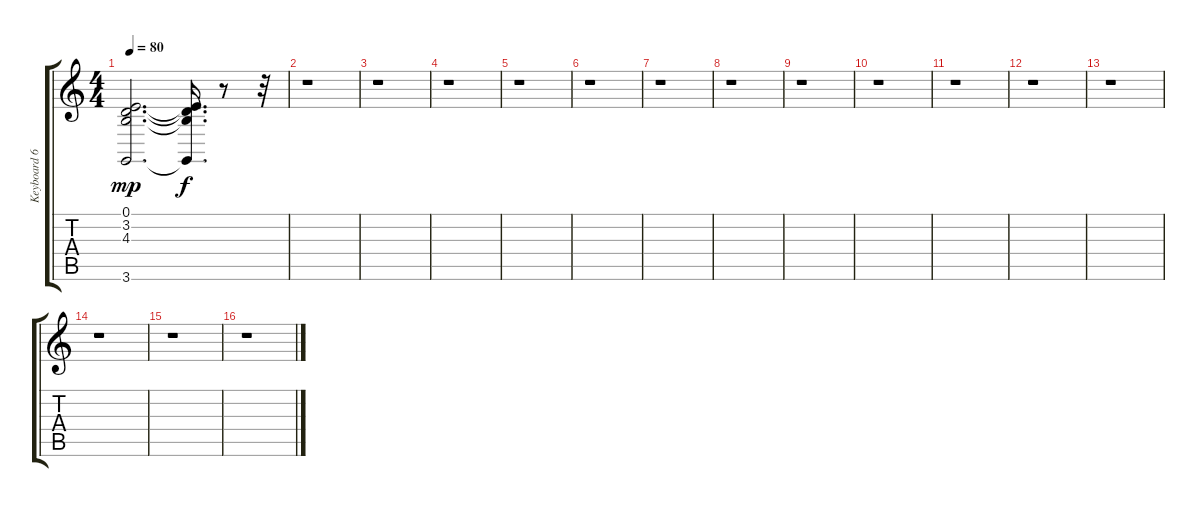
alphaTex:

\track ("Keyboard 6" "Keyboard 6") {instrument electricpiano2}
\staff {score tabs}
\tuning (E4 B3 G3 D3 A2 E2) {hide}
\ts (4 4)
\tempo 80
\clef g2
\ks c
(0.1 3.2 4.3 3.6).2{d dy mp} (0.1{t} 3.2{t} 4.3{t} 3.6{t}).16{d dy f} r.8 r.32 |
r.1 |
r.1 |
r.1 |
r.1 |
r.1 |
r.1 |
r.1 |
r.1 |
r.1 |
r.1 |
r.1 |
r.1 |
r.1 |
r.1 |
r.1
